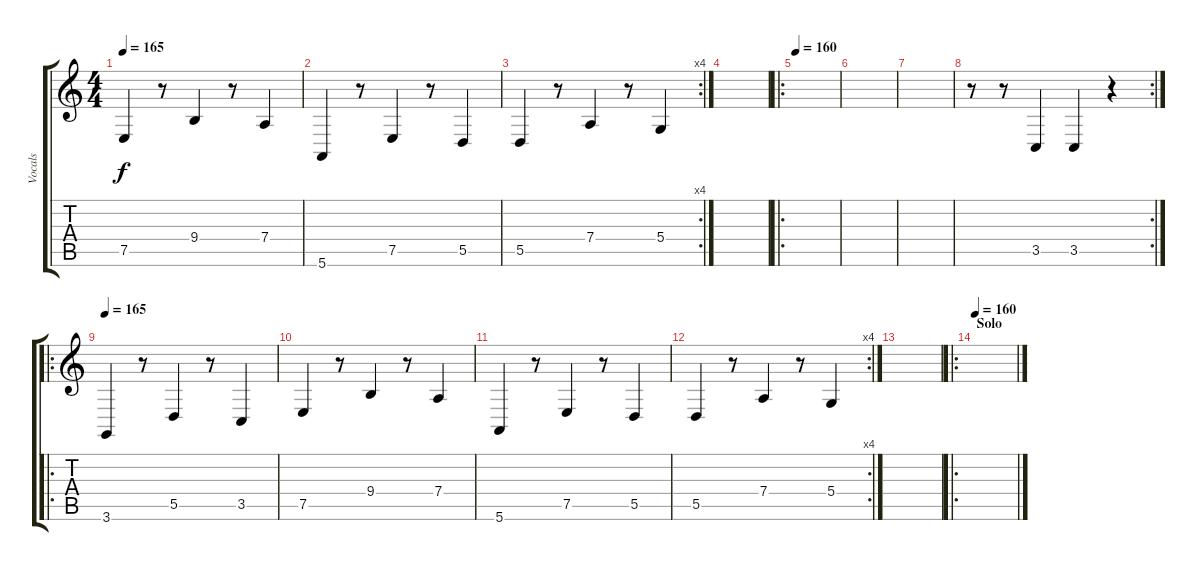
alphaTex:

\track ("Vocals" "Vocals") {instrument tenorsax}
\staff {score tabs}
\tuning (E4 B3 G3 D3 A2 E2) {hide}
\ts (4 4)
\tempo 165
\clef g2
\ks c
7.5.4{dy f} r.8 9.4.4 r.8 7.4.4 |
5.6.4 r.8 7.5.4 r.8 5.5.4 |
\rc 4
5.5.4 r.8 7.4.4 r.8 5.4.4 |
|
\ro
\tempo 160
|
|
|
\rc 2
r.8 r.8 3.5.4 3.5.4 r.4 |
\ro
\tempo 165
3.6.4 r.8 5.5.4 r.8 3.5.4 |
7.5.4 r.8 9.4.4 r.8 7.4.4 |
5.6.4 r.8 7.5.4 r.8 5.5.4 |
\rc 4
5.5.4 r.8 7.4.4 r.8 5.4.4 |
|
\ro
\section ("" "Solo")
\tempo 160
